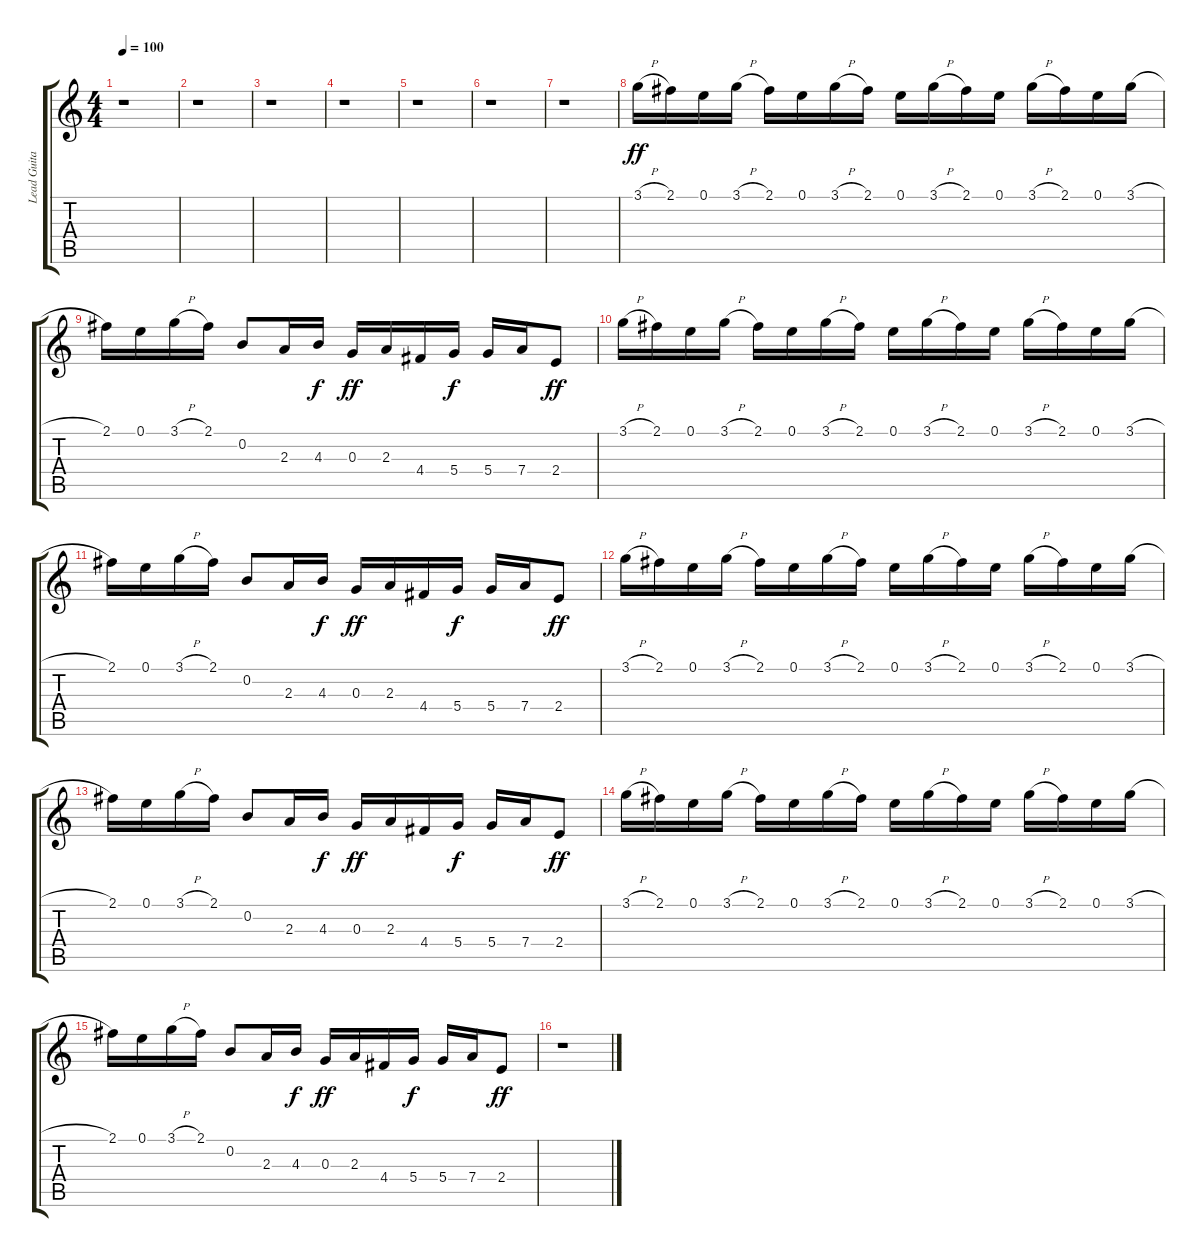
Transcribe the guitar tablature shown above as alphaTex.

\track ("Lead Guitar" "Lead Guita") {instrument distortionguitar}
\staff {score tabs}
\tuning (E4 B3 G3 D3 A2 E2) {hide}
\ts (4 4)
\tempo 100
\clef g2
\ks c
r.1{dy f} |
r.1 |
r.1 |
r.1 |
r.1 |
r.1 |
r.1 |
3.1{h}.16{dy ff} 2.1.16 0.1.16 3.1{h}.16 2.1.16 0.1.16 3.1{h}.16 2.1.16 0.1.16 3.1{h}.16 2.1.16 0.1.16 3.1{h}.16 2.1.16 0.1.16 3.1{h}.16 |
2.1.16 0.1.16 3.1{h}.16 2.1.16 0.2.8 2.3.16 4.3.16{dy f} 0.3.16{dy ff} 2.3.16 4.4.16 5.4.16{dy f} 5.4.16 7.4.16 2.4.8{dy ff} |
3.1{h}.16 2.1.16 0.1.16 3.1{h}.16 2.1.16 0.1.16 3.1{h}.16 2.1.16 0.1.16 3.1{h}.16 2.1.16 0.1.16 3.1{h}.16 2.1.16 0.1.16 3.1{h}.16 |
2.1.16 0.1.16 3.1{h}.16 2.1.16 0.2.8 2.3.16 4.3.16{dy f} 0.3.16{dy ff} 2.3.16 4.4.16 5.4.16{dy f} 5.4.16 7.4.16 2.4.8{dy ff} |
3.1{h}.16 2.1.16 0.1.16 3.1{h}.16 2.1.16 0.1.16 3.1{h}.16 2.1.16 0.1.16 3.1{h}.16 2.1.16 0.1.16 3.1{h}.16 2.1.16 0.1.16 3.1{h}.16 |
2.1.16 0.1.16 3.1{h}.16 2.1.16 0.2.8 2.3.16 4.3.16{dy f} 0.3.16{dy ff} 2.3.16 4.4.16 5.4.16{dy f} 5.4.16 7.4.16 2.4.8{dy ff} |
3.1{h}.16 2.1.16 0.1.16 3.1{h}.16 2.1.16 0.1.16 3.1{h}.16 2.1.16 0.1.16 3.1{h}.16 2.1.16 0.1.16 3.1{h}.16 2.1.16 0.1.16 3.1{h}.16 |
2.1.16 0.1.16 3.1{h}.16 2.1.16 0.2.8 2.3.16 4.3.16{dy f} 0.3.16{dy ff} 2.3.16 4.4.16 5.4.16{dy f} 5.4.16 7.4.16 2.4.8{dy ff} |
r.1
